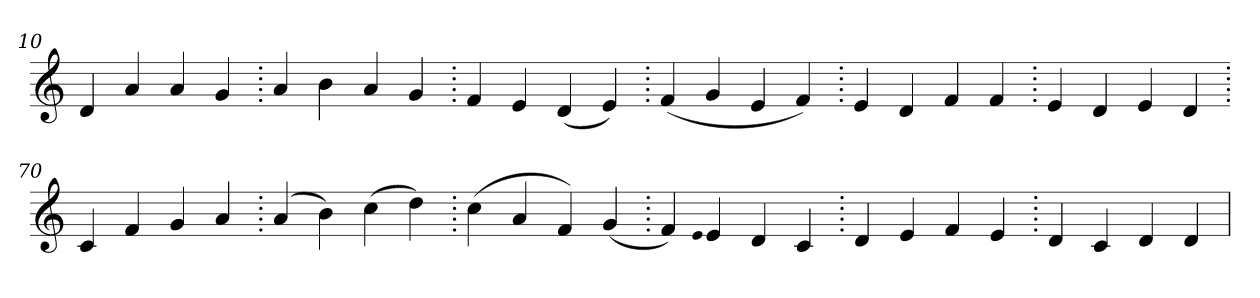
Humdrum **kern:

**kern
*part1
*staff1
*clefG2
=10.
4d
4a
4a
4g
=20.
4a
4b
4a
4g
=30.
4f
4e
(>4d
4e)
=40.
(>4f
4g
4e
4f)
=50.
4e
4d
4f
4f
=60.
4e
4d
4e
4d
=70.
4c
4f
4g
4a
=80.
(>4a
4b)
(>4cc
4dd)
=90.
(>4cc
4a
4f)
(>4g
=100.
4f)
qqe
4e
4d
4c
=110.
4d
4e
4f
4e
=120.
4d
4c
4d
4d
=
*-
